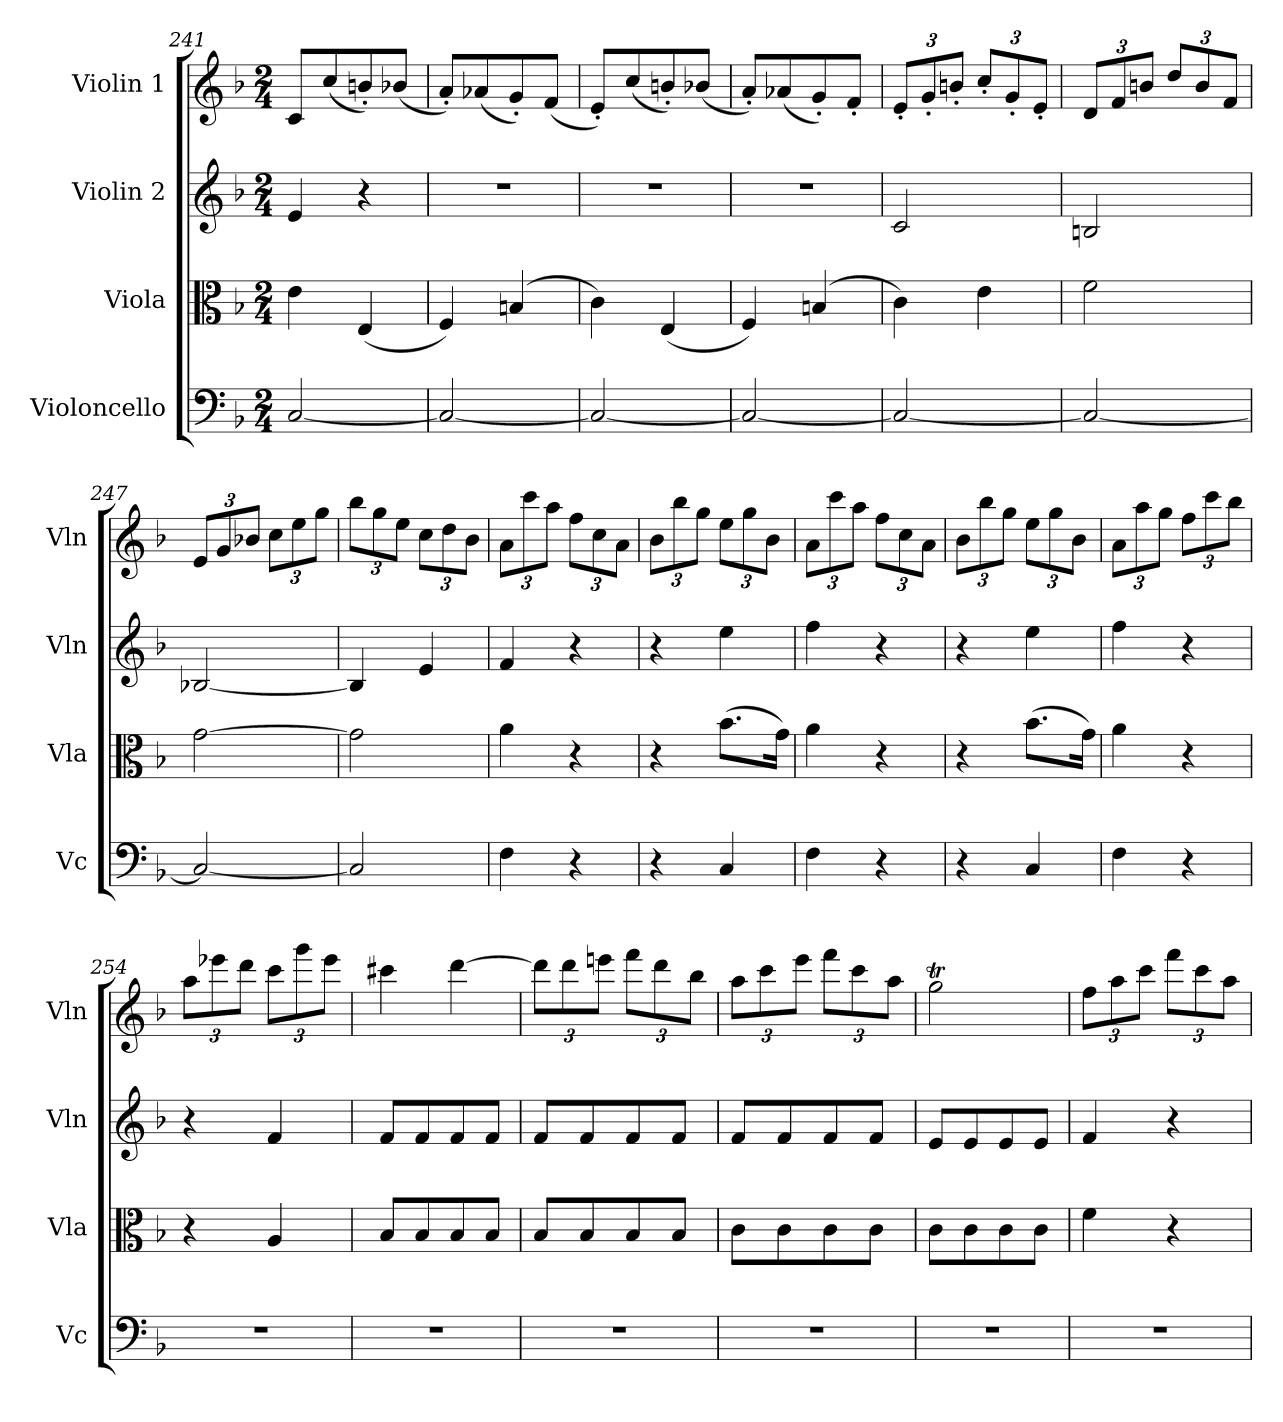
**kern	**kern	**kern	**kern
*part4	*part3	*part2	*part1
*staff4	*staff3	*staff2	*staff1
*I"Violoncello	*I"Viola	*I"Violin 2	*I"Violin 1
*I'Vc	*I'Vla	*I'Vln	*I'Vln
*clefF4	*clefC3	*clefG2	*clefG2
*k[b-]	*k[b-]	*k[b-]	*k[b-]
*M2/4	*M2/4	*M2/4	*M2/4
=241	=241	=241	=241
[2C/	4e\	4e/	8c/L
.	.	.	(8cc/
.	(4E/	4r	8bn'/)
.	.	.	(8b-X/J
=242	=242	=242	=242
2C/_	4F/)	2r	8a'/L)
.	.	.	(8a-X/
.	(4Bn/	.	8g'/)
.	.	.	(8f/J
=243	=243	=243	=243
2C/_	4c\)	2r	8e'/L)
.	.	.	(8cc/
.	(4E/	.	8bn'/)
.	.	.	(8b-X/J
=244	=244	=244	=244
2C/_	4F/)	2r	8a'/L)
.	.	.	(8a-X/
.	(4Bn/	.	8g'/)
.	.	.	8f'/J
=245	=245	=245	=245
*	*	*	*Xbrackettup
2C/_	4c\)	2c/	12e'/L
.	.	.	12g'/
.	.	.	12bn'/J
.	4e\	.	12cc'/L
.	.	.	12g'/
.	.	.	12e'/J
!!LO:LB:g=z
=246	=246	=246	=246
2C/_	2f\	2Bn/	12d/L
.	.	.	12f/
.	.	.	12bn/J
.	.	.	12dd/L
.	.	.	12b/
.	.	.	12f/J
=247	=247	=247	=247
2C/_	[2g\	[2B-X/	12e/L
.	.	.	12g/
.	.	.	12b-X/J
.	.	.	12cc\L
.	.	.	12ee\
.	.	.	12gg\J
=248	=248	=248	=248
2C/]	2g\]	4B-/]	12bb-\L
.	.	.	12gg\
.	.	.	12ee\J
.	.	4e/	12cc\L
.	.	.	12dd\
.	.	.	12b-\J
=249	=249	=249	=249
4F\	4a\	4f/	12a\L
.	.	.	12ccc\
.	.	.	12aa\J
4r	4r	4r	12ff\L
.	.	.	12cc\
.	.	.	12a\J
=250	=250	=250	=250
4r	4r	4r	12b-\L
.	.	.	12bb-\
.	.	.	12gg\J
4C/	(8.b-\L	4ee\	12ee\L
.	.	.	12gg\
.	.	.	12b-\J
.	16g\Jk)	.	.
=251	=251	=251	=251
4F\	4a\	4ff\	12a\L
.	.	.	12ccc\
.	.	.	12aa\J
4r	4r	4r	12ff\L
.	.	.	12cc\
.	.	.	12a\J
!!LO:LB:g=z
=252	=252	=252	=252
4r	4r	4r	12b-\L
.	.	.	12bb-\
.	.	.	12gg\J
4C/	(8.b-\L	4ee\	12ee\L
.	.	.	12gg\
.	.	.	12b-\J
.	16g\Jk)	.	.
=253	=253	=253	=253
4F\	4a\	4ff\	12a\L
.	.	.	12aa\
.	.	.	12gg\J
4r	4r	4r	12ff\L
.	.	.	12ccc\
.	.	.	12bb-\J
=254	=254	=254	=254
2r	4r	4r	12aa\L
.	.	.	12eee-X\
.	.	.	12ddd\J
.	4A/	4f/	12ccc\L
.	.	.	12ggg\
.	.	.	12eee-\J
=255	=255	=255	=255
2r	8B-/L	8f/L	4ccc#X\
.	8B-/	8f/	.
.	8B-/	8f/	[4ddd\
.	8B-/J	8f/J	.
=256	=256	=256	=256
2r	8B-/L	8f/L	12ddd\L]
.	.	.	12ddd\
.	8B-/	8f/	.
.	.	.	12eeen\J
.	8B-/	8f/	12fff\L
.	.	.	12ddd\
.	8B-/J	8f/J	.
.	.	.	12bb-\J
=257	=257	=257	=257
2r	8c\L	8f/L	12aa\L
.	.	.	12ccc\
.	8c\	8f/	.
.	.	.	12eee\J
.	8c\	8f/	12fff\L
.	.	.	12ccc\
.	8c\J	8f/J	.
.	.	.	12aa\J
!!LO:LB:g=z
=258	=258	=258	=258
2r	8c\L	8e/L	2ggT\
.	8c\	8e/	.
.	8c\	8e/	.
.	8c\J	8e/J	.
=259	=259	=259	=259
2r	4f\	4f/	12ff\L
.	.	.	12aa\
.	.	.	12ccc\J
.	4r	4r	12fff\L
.	.	.	12ccc\
.	.	.	12aa\J
=	=	=	=
*-	*-	*-	*-
